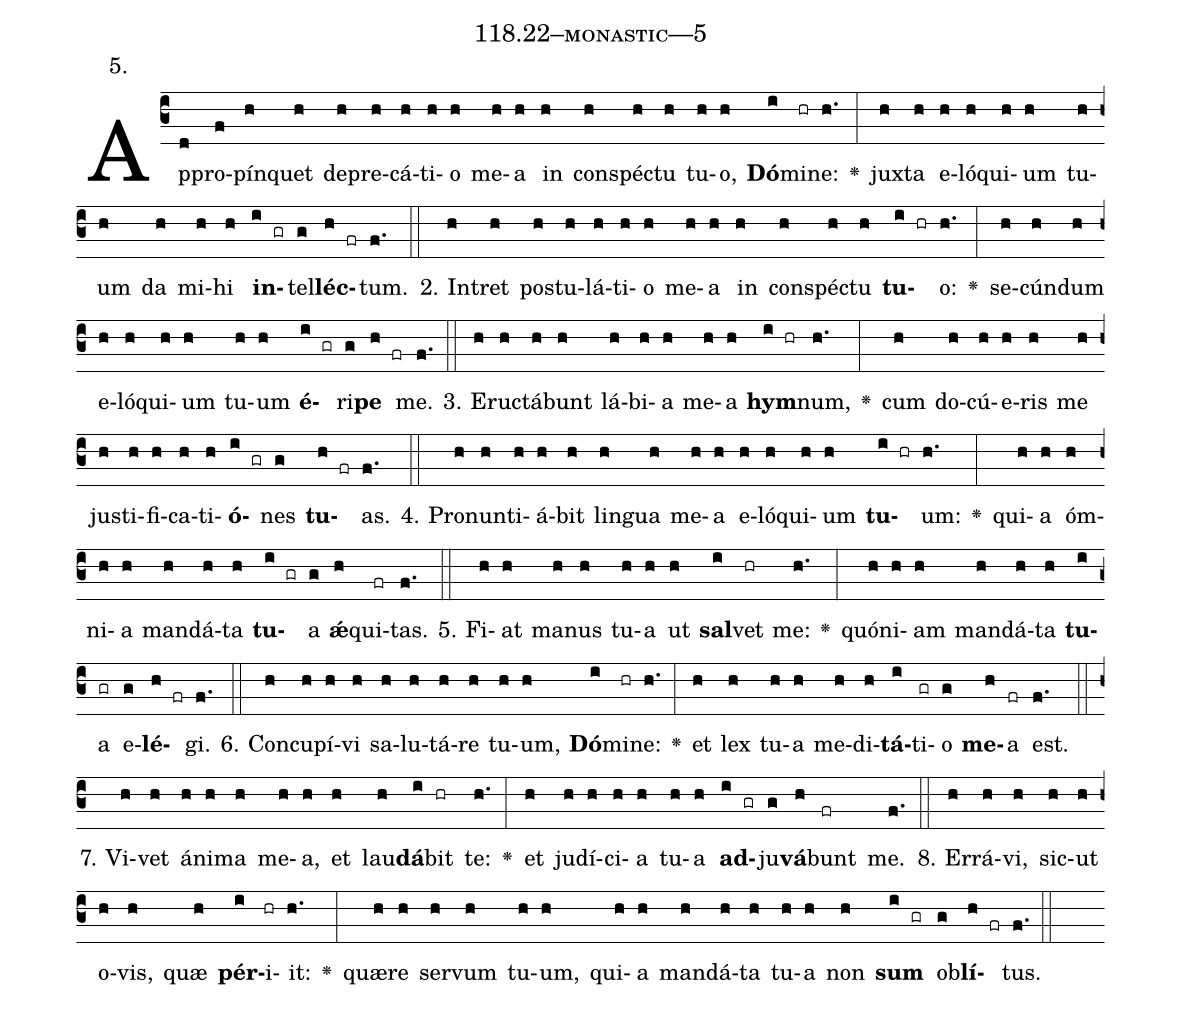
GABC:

name: 118.22--monastic---5;
annotation: 5.;
%%
(c3)Ap(d)pro(f)pín(h)quet(h) de(h)pre(h)cá(h)ti(h)o(h) me(h)a(h) in(h) con(h)spéc(h)tu(h) tu(h)o,(h) <b>Dó</b>(i)mi(hr)ne:(h.) <v>\greheightstar</v>(:) jux(h)ta(h) e(h)ló(h)qui(h)um(h) tu(h)um(h) da(h) mi(h)hi(h) <b>in</b>(i gr)tel(g)<b>léc</b>(h fr)tum.(f.) (::)
2. In(h)tret(h) pos(h)tu(h)lá(h)ti(h)o(h) me(h)a(h) in(h) con(h)spéc(h)tu(h) <b>tu</b>(i hr)o:(h.) <v>\greheightstar</v>(:) se(h)cún(h)dum(h) e(h)ló(h)qui(h)um(h) tu(h)um(h) <b>é</b>(i gr)ri(g)<b>pe</b>(h fr) me.(f.) (::)
3. E(h)ruc(h)tá(h)bunt(h) lá(h)bi(h)a(h) me(h)a(h) <b>hym</b>(i hr)num,(h.) <v>\greheightstar</v>(:) cum(h) do(h)cú(h)e(h)ris(h) me(h) jus(h)ti(h)fi(h)ca(h)ti(h)<b>ó</b>(i gr)nes(g) <b>tu</b>(h fr)as.(f.) (::)
4. Pro(h)nun(h)ti(h)á(h)bit(h) lin(h)gua(h) me(h)a(h) e(h)ló(h)qui(h)um(h) <b>tu</b>(i hr)um:(h.) <v>\greheightstar</v>(:) qui(h)a(h) óm(h)ni(h)a(h) man(h)dá(h)ta(h) <b>tu</b>(i gr)a(g) <b>ǽ</b>(h)qui(fr)tas.(f.) (::)
5. Fi(h)at(h) ma(h)nus(h) tu(h)a(h) ut(h) <b>sal</b>(i)vet(hr) me:(h.) <v>\greheightstar</v>(:) quón(h)i(h)am(h) man(h)dá(h)ta(h) <b>tu</b>(i)a(gr) e(g)<b>lé</b>(h fr)gi.(f.) (::)
6. Con(h)cu(h)pí(h)vi(h) sa(h)lu(h)tá(h)re(h) tu(h)um,(h) <b>Dó</b>(i)mi(hr)ne:(h.) <v>\greheightstar</v>(:) et(h) lex(h) tu(h)a(h) me(h)di(h)<b>tá</b>(i)ti(gr)o(g) <b>me</b>(h)a(fr) est.(f.) (::)
7. Vi(h)vet(h) á(h)ni(h)ma(h) me(h)a,(h) et(h) lau(h)<b>dá</b>(i)bit(hr) te:(h.) <v>\greheightstar</v>(:) et(h) ju(h)dí(h)ci(h)a(h) tu(h)a(h) <b>ad</b>(i gr)ju(g)<b>vá</b>(h)bunt(fr) me.(f.) (::)
8. Er(h)rá(h)vi,(h) sic(h)ut(h) o(h)vis,(h) quæ(h) <b>pér</b>(i)i(hr)it:(h.) <v>\greheightstar</v>(:) quæ(h)re(h) ser(h)vum(h) tu(h)um,(h) qui(h)a(h) man(h)dá(h)ta(h) tu(h)a(h) non(h) <b>sum</b>(i gr) ob(g)<b>lí</b>(h fr)tus.(f.) (::)
